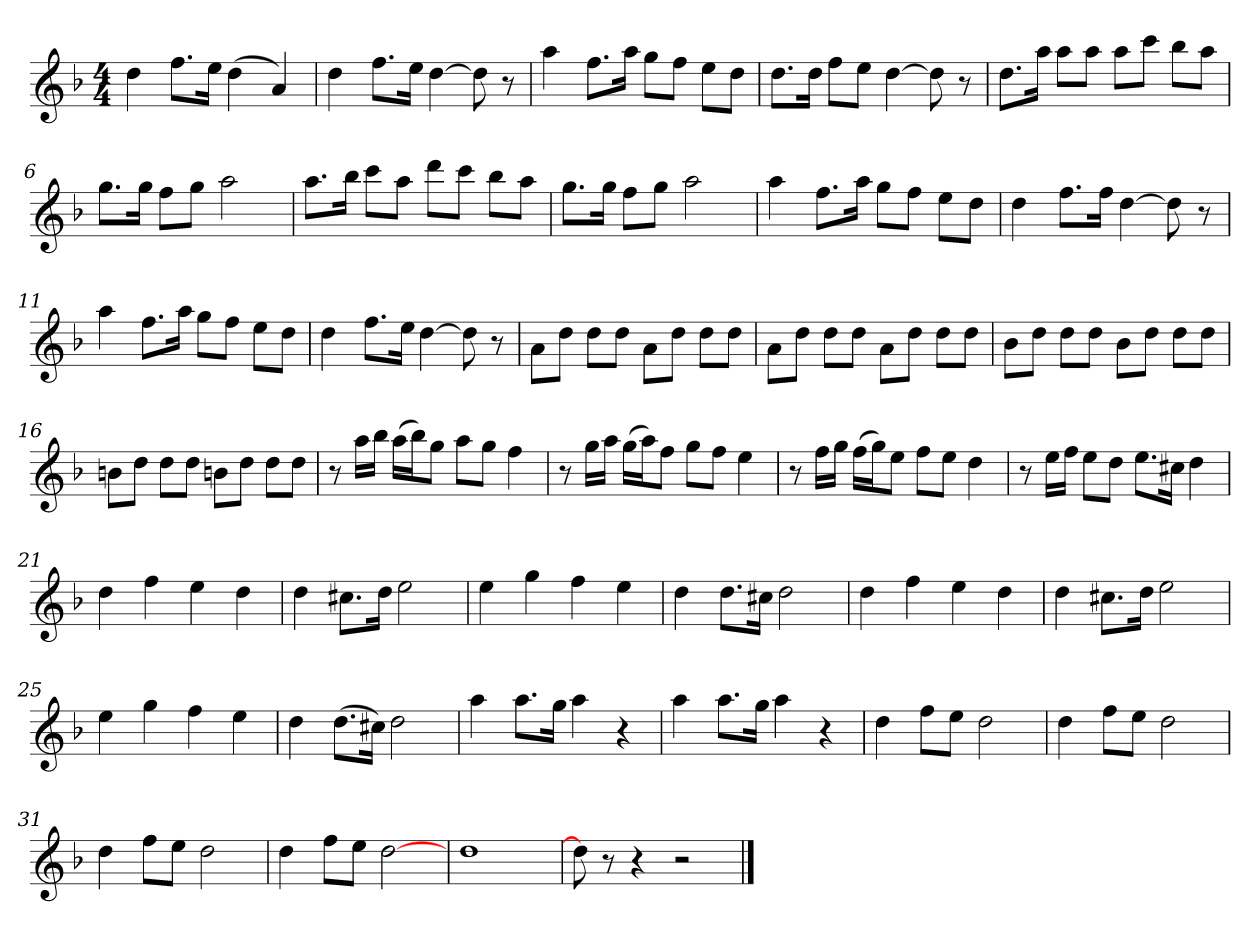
**kern
*part1
*staff1
*clefG2
*k[b-]
*d:
*M4/4
=1
4dd
8.ff\L
16ee\Jk
(4dd
4a)
=2
4dd
8.ff\L
16ee\Jk
[4dd
8dd]
8r
=3
4aa
8.ff\L
16aa\Jk
8gg\L
8ff\J
8ee\L
8dd\J
=4
8.dd\L
16dd\Jk
8ff\L
8ee\J
[4dd
8dd]
8r
=5
8.dd\L
16aa\Jk
8aa\L
8aa\J
8aa\L
8ccc\J
8bb-\L
8aa\J
=6
8.gg\L
16gg\Jk
8ff\L
8gg\J
2aa
=7
8.aa\L
16bb-\Jk
8ccc\L
8aa\J
8ddd\L
8ccc\J
8bb-\L
8aa\J
=8
8.gg\L
16gg\Jk
8ff\L
8gg\J
2aa
=9
4aa
8.ff\L
16aa\Jk
8gg\L
8ff\J
8ee\L
8dd\J
=10
4dd
8.ff\L
16ff\Jk
[4dd
8dd]
8r
=11
4aa
8.ff\L
16aa\Jk
8gg\L
8ff\J
8ee\L
8dd\J
=12
4dd
8.ff\L
16ee\Jk
[4dd
8dd]
8r
=13
8a\L
8dd\J
8dd\L
8dd\J
8a\L
8dd\J
8dd\L
8dd\J
=14
8a\L
8dd\J
8dd\L
8dd\J
8a\L
8dd\J
8dd\L
8dd\J
=15
8b-\L
8dd\J
8dd\L
8dd\J
8b-\L
8dd\J
8dd\L
8dd\J
=16
8bn\L
8dd\J
8dd\L
8dd\J
8bn\L
8dd\J
8dd\L
8dd\J
=17
8r
16aa\LL
16bb-\JJ
(16aa\LL
16bb-\J)
8gg\J
8aa\L
8gg\J
4ff
=18
8r
16gg\LL
16aa\JJ
(16gg\LL
16aa\J)
8ff\J
8gg\L
8ff\J
4ee
=19
8r
16ff\LL
16gg\JJ
(16ff\LL
16gg\J)
8ee\J
8ff\L
8ee\J
4dd
=20
8r
16ee\LL
16ff\JJ
8ee\L
8dd\J
8.ee\L
16cc#X\Jk
4dd
=21
4dd
4ff
4ee
4dd
=22
4dd
8.cc#X\L
16dd\Jk
2ee
=23
4ee
4gg
4ff
4ee
=24
4dd
8.dd\L
16cc#X\Jk
2dd
=21
4dd
4ff
4ee
4dd
=22
4dd
8.cc#X\L
16dd\Jk
2ee
=25
4ee
4gg
4ff
4ee
=26
4dd
(8.dd\L
16cc#X\Jk)
2dd
=27
4aa
8.aa\L
16gg\Jk
4aa
4r
=28
4aa
8.aa\L
16gg\Jk
4aa
4r
=29
4dd
8ff\L
8ee\J
2dd
=30
4dd
8ff\L
8ee\J
2dd
=31
4dd
8ff\L
8ee\J
2dd
=32
4dd
8ff\L
8ee\J
[2dd
=33
1dd
=34
8dd]
8r
4r
2r
==
*-
